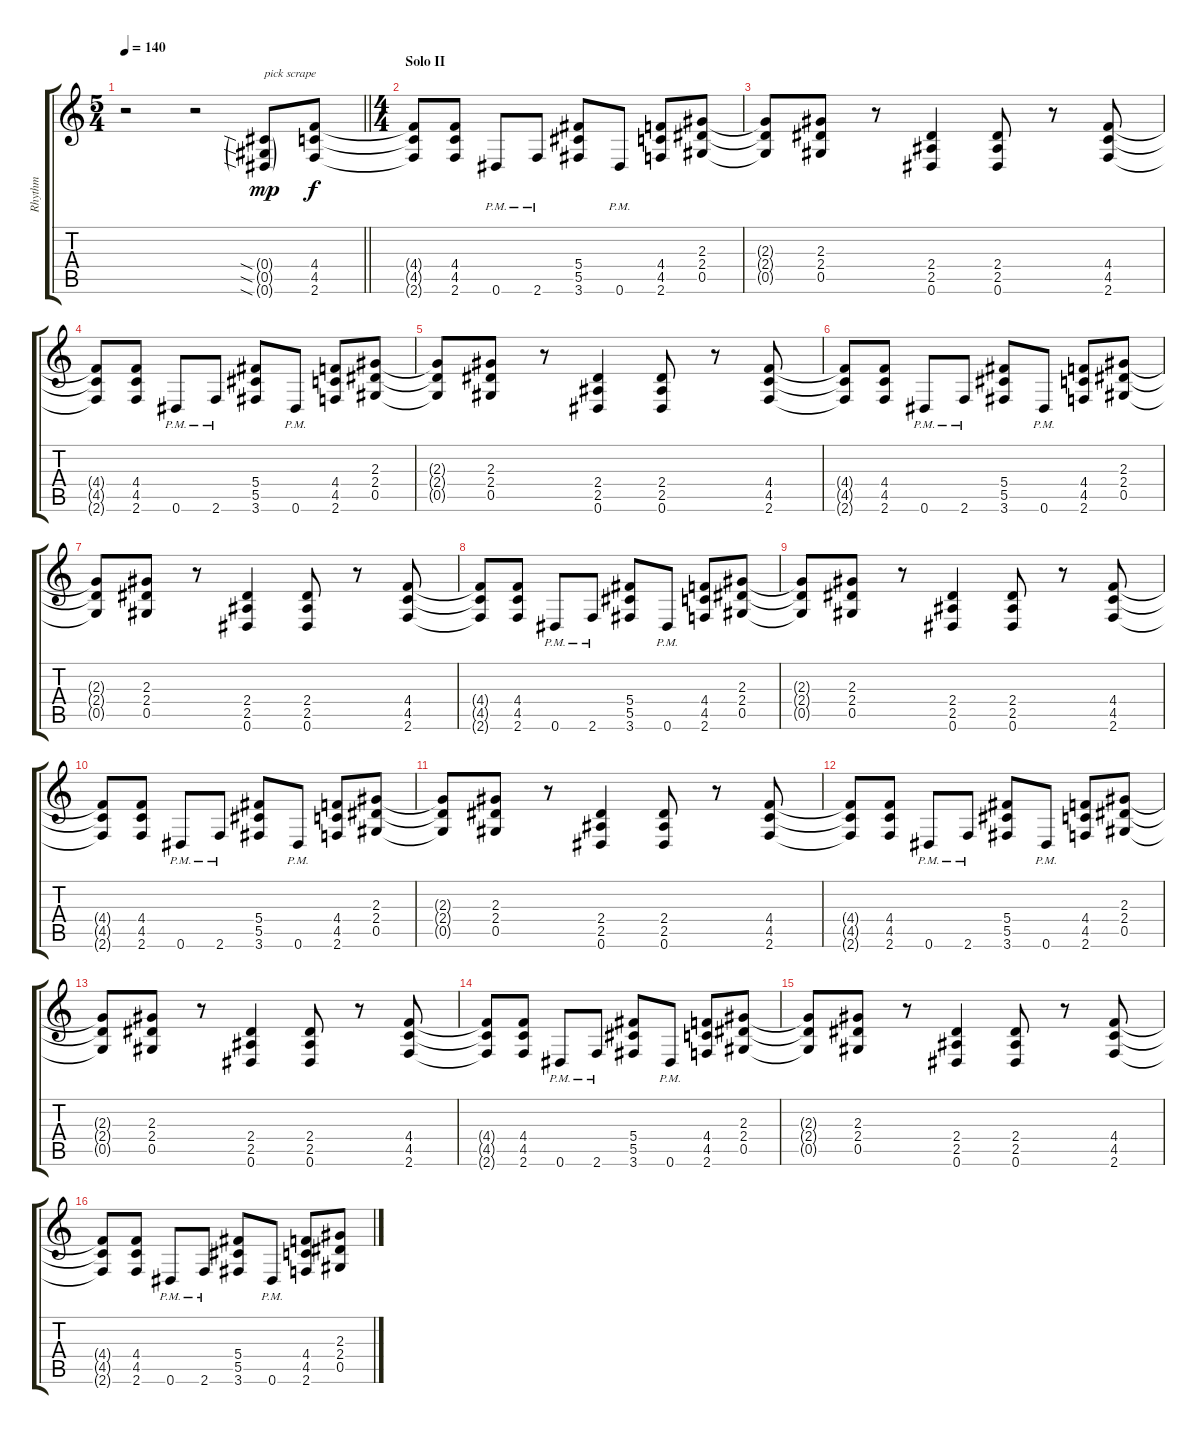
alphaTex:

\track ("Rhythm" "Rhythm") {instrument distortionguitar}
\staff {score tabs}
\tuning (Eb4 Bb3 Gb3 Db3 Ab2 Eb2) {hide}
\ts (5 4)
\tempo 140
\clef g2
\barLineRight lightlight
\ks c
r.2{dy f} r.2 (0.4{sia g} 0.5{sia g} 0.6{sia g}).8{txt "pick scrape" dy mp} (4.4 4.5 2.6).8{dy f} |
\ts (4 4)
\section ("" "Solo II")
(4.4{t} 4.5{t} 2.6{t}).8 (4.4 4.5 2.6).8 0.6{pm}.8 2.6{pm}.8 (5.4 5.5 3.6).8 0.6{pm}.8 (4.4 4.5 2.6).8 (2.3 2.4 0.5).8 |
(2.3{t} 2.4{t} 0.5{t}).8 (2.3 2.4 0.5).8 r.8 (2.4 2.5 0.6).4 (2.4 2.5 0.6).8 r.8 (4.4 4.5 2.6).8 |
(4.4{t} 4.5{t} 2.6{t}).8 (4.4 4.5 2.6).8 0.6{pm}.8 2.6{pm}.8 (5.4 5.5 3.6).8 0.6{pm}.8 (4.4 4.5 2.6).8 (2.3 2.4 0.5).8 |
(2.3{t} 2.4{t} 0.5{t}).8 (2.3 2.4 0.5).8 r.8 (2.4 2.5 0.6).4 (2.4 2.5 0.6).8 r.8 (4.4 4.5 2.6).8 |
(4.4{t} 4.5{t} 2.6{t}).8 (4.4 4.5 2.6).8 0.6{pm}.8 2.6{pm}.8 (5.4 5.5 3.6).8 0.6{pm}.8 (4.4 4.5 2.6).8 (2.3 2.4 0.5).8 |
(2.3{t} 2.4{t} 0.5{t}).8 (2.3 2.4 0.5).8 r.8 (2.4 2.5 0.6).4 (2.4 2.5 0.6).8 r.8 (4.4 4.5 2.6).8 |
(4.4{t} 4.5{t} 2.6{t}).8 (4.4 4.5 2.6).8 0.6{pm}.8 2.6{pm}.8 (5.4 5.5 3.6).8 0.6{pm}.8 (4.4 4.5 2.6).8 (2.3 2.4 0.5).8 |
(2.3{t} 2.4{t} 0.5{t}).8 (2.3 2.4 0.5).8 r.8 (2.4 2.5 0.6).4 (2.4 2.5 0.6).8 r.8 (4.4 4.5 2.6).8 |
(4.4{t} 4.5{t} 2.6{t}).8 (4.4 4.5 2.6).8 0.6{pm}.8 2.6{pm}.8 (5.4 5.5 3.6).8 0.6{pm}.8 (4.4 4.5 2.6).8 (2.3 2.4 0.5).8 |
(2.3{t} 2.4{t} 0.5{t}).8 (2.3 2.4 0.5).8 r.8 (2.4 2.5 0.6).4 (2.4 2.5 0.6).8 r.8 (4.4 4.5 2.6).8 |
(4.4{t} 4.5{t} 2.6{t}).8 (4.4 4.5 2.6).8 0.6{pm}.8 2.6{pm}.8 (5.4 5.5 3.6).8 0.6{pm}.8 (4.4 4.5 2.6).8 (2.3 2.4 0.5).8 |
(2.3{t} 2.4{t} 0.5{t}).8 (2.3 2.4 0.5).8 r.8 (2.4 2.5 0.6).4 (2.4 2.5 0.6).8 r.8 (4.4 4.5 2.6).8 |
(4.4{t} 4.5{t} 2.6{t}).8 (4.4 4.5 2.6).8 0.6{pm}.8 2.6{pm}.8 (5.4 5.5 3.6).8 0.6{pm}.8 (4.4 4.5 2.6).8 (2.3 2.4 0.5).8 |
(2.3{t} 2.4{t} 0.5{t}).8 (2.3 2.4 0.5).8 r.8 (2.4 2.5 0.6).4 (2.4 2.5 0.6).8 r.8 (4.4 4.5 2.6).8 |
(4.4{t} 4.5{t} 2.6{t}).8 (4.4 4.5 2.6).8 0.6{pm}.8 2.6{pm}.8 (5.4 5.5 3.6).8 0.6{pm}.8 (4.4 4.5 2.6).8 (2.3 2.4 0.5).8
